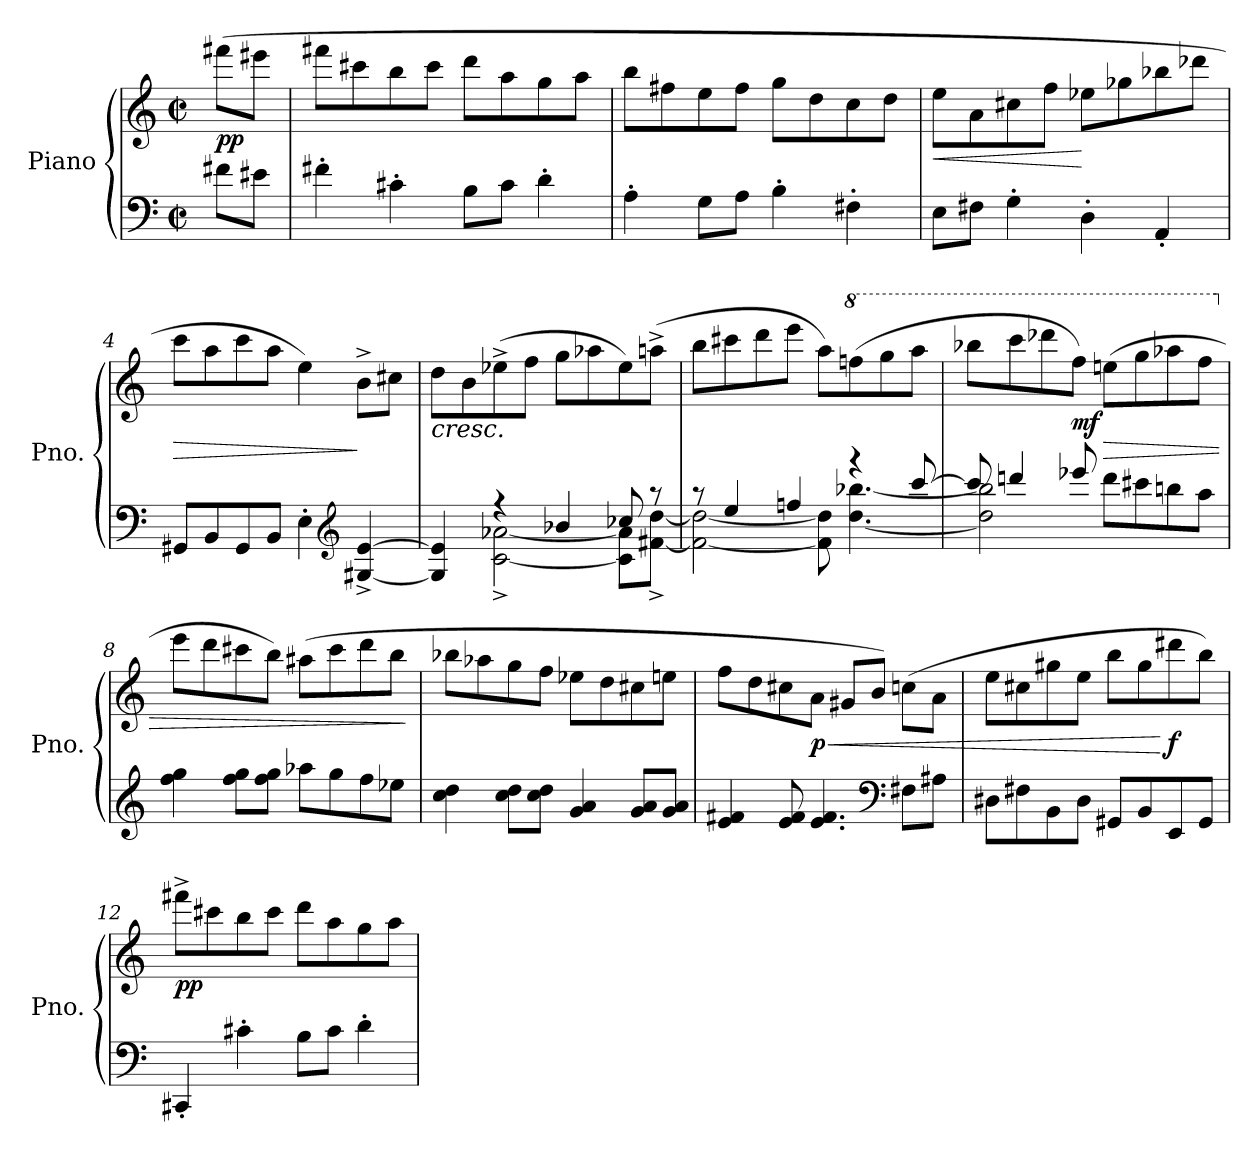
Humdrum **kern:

**kern	**kern	**dynam
*part1	*part1	*part1
*staff2	*staff1	*staff1/2
*I"Piano	*	*
*I'Pno.	*	*
*clefF4	*clefG2	*
*k[]	*k[]	*
*M2/2	*M2/2	*
*met(c|)	*met(c|)	*
*MM220	*MM220	*
=	=	=
!	!	!LO:DY:b
8f#X\L	(>8fff#X\L	pp
8e#X\J	8eee#X\J	.
=1	=1	=1
4f#X'\	8fff#X\L	.
.	8ccc#X\	.
4c#X'\	8bb\	.
.	8ccc#\J	.
8B\L	8ddd\L	.
8c#\J	8aa\	.
4d'\	8gg\	.
.	8aa\J	.
=2	=2	=2
4A'\	8bb\L	.
.	8ff#X\	.
8G\L	8ee\	.
8A\J	8ff#\J	.
4B'\	8gg\L	.
.	8dd\	.
4F#X'\	8cc\	.
.	8dd\J	.
=3	=3	=3
!	!	!LO:HP:b
8E\L	8ee\L	<
8F#X\J	8a\	.
4G'\	8cc#X\	.
.	8ff\J	.
4D'\	8ee-X\L	[
.	8gg-X\	.
4AA'/	8bb-X\	.
.	8ddd-X\J	.
=4	=4	=4
!	!	!LO:HP:b
8GG#X/L	8ccc\L	>
8BB/	8aa\	.
8GG#/	8ccc\	.
8BB/J	8aa\J	.
4E'\	4ee\)	.
*clefG2	*	*
[4G#X/^ [4e/^	8b^\L	]
.	8cc#X\J	.
!!LO:LB:g=z
=5	=5	=5
*^	*	*
!	!	!LO:TX:b:i:t=cresc.	!
4G#/] 4e/]	4ryy	8dd\L	.
.	.	8b\	.
4r	[2c\^ [2a-X\^	(>8ee-X^\	.
.	.	8ff\J	.
4b-X/	.	8gg\L	.
.	.	8aa-X\	.
8cc-X/	8c\] 8a-\]L	8ee-\)	.
8r	[8f#X\^ [8dd\^J	(>8aan^\J	.
=6	=6	=6	=6
8r	2f#\_ 2dd\_	8bb\L	.
4ee/	.	8ccc#X\	.
.	.	8ddd\	.
4ffn/	.	8eee\J	.
.	8f#\] 8dd\]	8aa\L)	.
*	*	*8va	*
4r	[4.dd\ [4.bb-X\	(>8fffn\	.
.	.	8ggg\	.
[8ccc/	.	8aaa\J	.
=7	=7	=7	=7
8ccc/]	2dd\] 2bb-\]	8bbb-X\L	.
4dddn/	.	8cccc\	.
.	.	8dddd-X\	.
!	!	!	!LO:DY:b
8eee-X/	.	8fff\J)	mf
!	!	!	!LO:HP:b
8ddd\L	2ryy	(>8eeen\L	>
8ccc#X\	.	8ggg\	.
8bbn\	.	8aaa-X\	.
8aa\J	.	8fff\J	.
*v	*v	*	*
=8	=8	=8
*	*X8va	*
4ff\ 4gg\	8eee\L	.
.	8ddd\	.
8ff\ 8gg\L	8ccc#X\	.
8ff\ 8gg\J	8bb\J)	.
8aa-X\L	(>8aa#X\L	.
8gg\	8ccc#\	.
8ff\	8ddd\	.
8ee-X\J	8bb\J	.
.	.	]
!!LO:LB:g=z
=9	=9	=9
4cc\ 4dd\	8bb-X\L	.
.	8aa-X\	.
8cc\ 8dd\L	8gg\	.
8cc\ 8dd\J	8ff\J	.
4g/ 4a/	8ee-X\L	.
.	8dd\	.
8g/ 8a/L	8cc#X\	.
8g/ 8a/J	8een\J	.
=10	=10	=10
4e/ 4f#X/	8ff\L	.
.	8dd\	.
8e/ 8f#/	8cc#X\	.
!	!	!LO:HP:b
!	!	!LO:DY:n=1:b
4.e/ 4.f#/	8a\J	< p
.	8g#X/L	.
.	8b/J)	.
*clefF4	*	*
8F#X\L	(>8ccn\L	.
8A#X\J	8a\J	.
=11	=11	=11
8D#X\L	8ee\L	.
8F#X\	8cc#X\	.
8BB\	8gg#X\	.
8D#\J	8ee\J	.
8GG#X/L	8bb\L	.
8BB/	8gg#\	.
!	!	!LO:DY:n=1:b
8EE/	8ddd#X\	[ f
8GG#/J	8bb\J)	.
=12	=12	=12
!	!	!LO:DY:b
4CC#X'/	8fff#X^\L	pp
.	8ccc#X\	.
4c#X'\	8bb\	.
.	8ccc#\J	.
8B\L	8ddd\L	.
8c#\J	8aa\	.
4d'\	8gg\	.
.	8aa\J	.
=	=	=
*-	*-	*-
